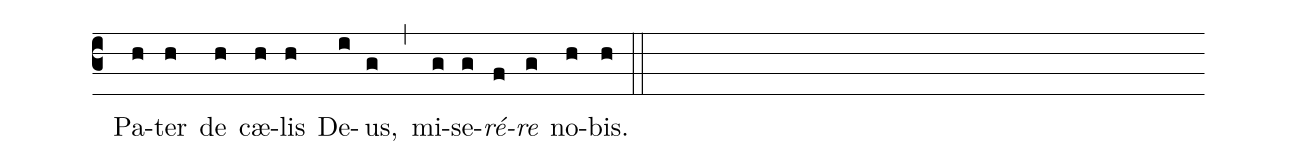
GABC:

%%
(c3) () Pa(h)ter(h) de(h) cæ(h)lis(h) De(i)us,(g) (,) mi(g)se(g)<i>ré</i>(f)<i>re</i>(g) no-(h)bis.(h) (::)
